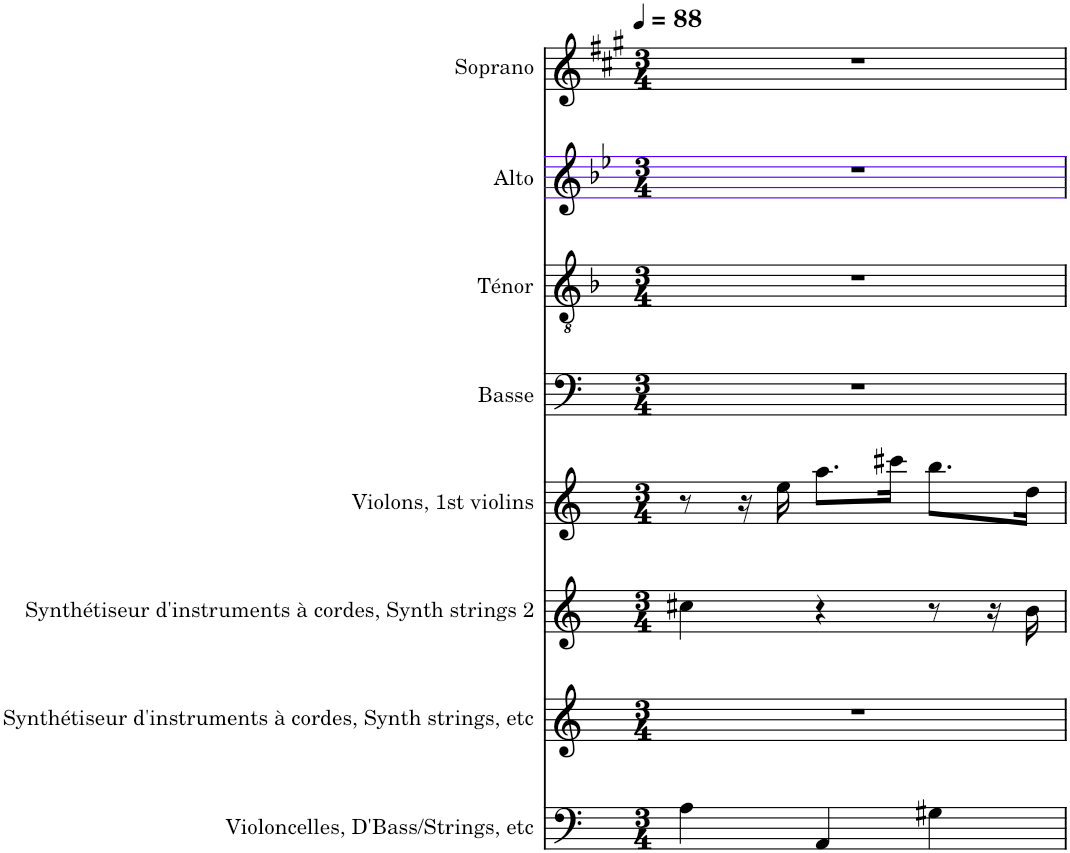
**kern	**kern	**kern	**kern	**kern	**kern	**kern	**kern
*part8	*part7	*part6	*part5	*part4	*part3	*part2	*part1
*staff8	*staff7	*staff6	*staff5	*staff4	*staff3	*staff2	*staff1
*I"Violoncelles, D'Bass/Strings, etc	*I"Synthétiseur d'instruments à cordes, Synth strings, etc	*I"Synthétiseur d'instruments à cordes, Synth strings 2	*I"Violons, 1st violins	*I"Basse	*I"Ténor	*I"Alto	*I"Soprano
*I'Vlcs	*I'Synth.	*I'Synth.	*I'Vlns.	*I'B.	*I'T.	*I'A.	*I'S.
*	*	*	*	*	*	*stria5	*
*clefF4	*clefG2	*clefG2	*clefG2	*clefF4	*clefGv2	*clefG2	*clefG2
*k[]	*k[]	*k[]	*k[]	*k[]	*k[b-]	*k[b-e-]	*k[f#c#g#]
*M3/4	*M3/4	*M3/4	*M3/4	*M3/4	*M3/4	*M3/4	*M3/4
*MM88	*MM88	*MM88	*MM88	*MM88	*MM88	*MM88	*MM88
=1	=1	=1	=1	=1	=1	=1	=1
4A\	2.r	4cc#X\	8r	2.r	2.r	2.r	2.r
.	.	.	16r	.	.	.	.
.	.	.	16ee\	.	.	.	.
4AA/	.	4r	8.aa\L	.	.	.	.
.	.	.	16ccc#X\Jk	.	.	.	.
4G#X\	.	8r	8.bb\L	.	.	.	.
.	.	16r	.	.	.	.	.
.	.	16b\	16dd\Jk	.	.	.	.
=	=	=	=	=	=	=	=
*-	*-	*-	*-	*-	*-	*-	*-
